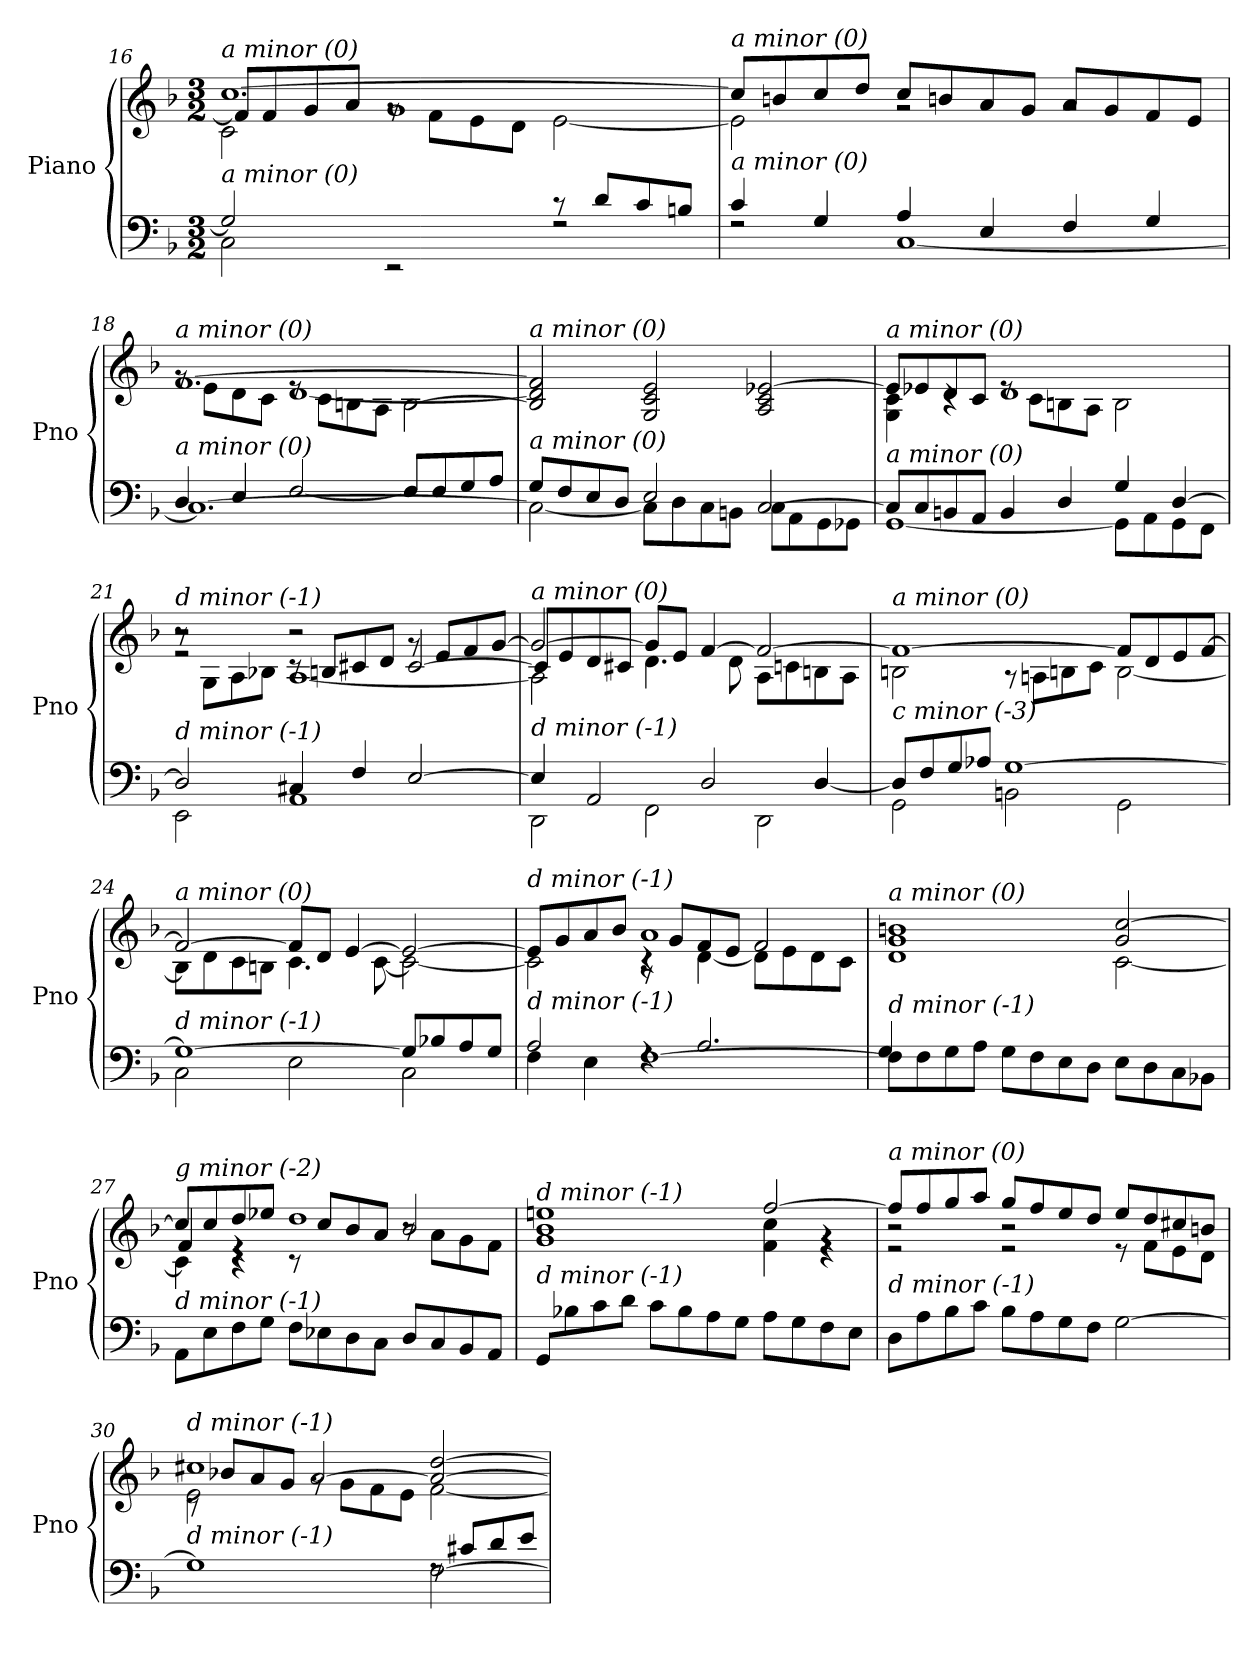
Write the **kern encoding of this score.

**kern	**kern
*part1	*part1
*staff2	*staff1
*I"Piano	*
*I'Pno	*
*clefF4	*clefG2
*k[b-]	*k[b-]
*M3/2	*M3/2
=16	=16
*^	*^
*	*	*	*^
*	*	*	*	*^
!	!	!LO:TX:i:t=a minor (0)	!	!	!
!LO:TX:i:t=a minor (0)	!	!	!	!	!
2G/]	2C\	[1.cc	2c\	8f/L]	2ryy
.	.	.	.	8f/	.
.	.	.	.	8g/	.
.	.	.	.	8a/J	.
2rEE	2ryy	.	8rg	1g	2ryy
.	.	.	8f\L	.	.
.	.	.	8e\	.	.
.	.	.	8d\J	.	.
8r	2rF	.	[2e\	.	2ryy
8d/L	.	.	.	.	.
8c/	.	.	.	.	.
8Bn/J	.	.	.	.	.
*	*	*	*v	*v	*v
!!LO:PB:g=z
=17	=17	=17	=17
!	!	!LO:TX:i:t=a minor (0)	!
!LO:TX:i:t=a minor (0)	!	!	!
4c/	2rF	8cc/L]	2e\]
.	.	8bn/	.
4G/	.	8cc/	.
.	.	8dd/J	.
4A/	[1C	8cc/L	2rg
.	.	8bn/	.
4E/	.	8a/	.
.	.	8g/J	.
4F/	.	8a/L	2rg
.	.	8g/	.
4G/	.	8f/	.
.	.	8e/J	.
=18	=18	=18	=18
*	*^	*	*^
!	!	!	!LO:TX:i:t=a minor (0)	!	!
!LO:TX:i:t=a minor (0)	!	!	!	!	!
2ryy	4D/	1.C_	[1.f	8rg	2ryy
.	.	.	.	8e\L	.
.	4E/	.	.	8d\	.
.	.	.	.	8c\J	.
1ryy	[2F/	.	.	[1d	8re
.	.	.	.	.	8c\L
.	.	.	.	.	8Bn\
.	.	.	.	.	8A\J
.	8F/L]	.	.	.	[2B\
.	8F/	.	.	.	.
.	8G/	.	.	.	.
.	8A/J	.	.	.	.
*	*v	*v	*	*	*
*	*	*v	*v	*v
=19	=19	=19
!	!	!LO:TX:i:t=a minor (0)
!LO:TX:i:t=a minor (0)	!	!
8G/L	2C\_	2B/] 2d/] 2f/]
8F/	.	.
8E/	.	.
8D/J	.	.
2E/	8C\L]	2G/ 2c/ 2e/
.	8D\	.
.	8C\	.
.	8BBn\J	.
[2C/	8C\L	2A/ 2c/ [2e-X/
.	8AA\	.
.	8GG\	.
.	8GG-Xi\J	.
!!LO:LB:g=z
=20	=20	=20
*	*	*^
!	!	!LO:TX:i:t=a minor (0)	!
!LO:TX:i:t=a minor (0)	!	!	!
8C/L]	[1GG	8e-/L]	4G\ 4c\
8C/	.	8e-X/	.
8BBn/	.	8d/	4rc
8AA/J	.	8c/J	.
4BB/	.	1d	8re
.	.	.	8c\L
4D/	.	.	8Bn\
.	.	.	8A\J
4G/	8GG\L]	.	2B\
.	8AA\	.	.
[4D/	8GG\	.	.
.	8FF\J	.	.
=21	=21	=21	=21
*	*	*	*^
!	!	!LO:TX:i:t=d minor (-1)	!	!
!LO:TX:i:t=d minor (-1)	!	!	!	!
2D/]	2EE\	2r	8r	2re
.	.	.	8G\L	.
.	.	.	8A\	.
.	.	.	8B-X\J	.
4C#X/	1AA	2r	[1A	8rc
.	.	.	.	8Bn/L
4F/	.	.	.	8c#X/
.	.	.	.	8d/J
[2E/	.	8rg	.	[2c#/
.	.	8e/L	.	.
.	.	8f/	.	.
.	.	[8g/J	.	.
=22	=22	=22	=22	=22
*	*^	*	*	*
!	!	!	!LO:TX:i:t=a minor (0)	!	!
!LO:TX:i:t=d minor (-1)	!	!	!	!	!
2ryy	4E/]	2DD\	2g/_	2A\]	8c#/L]
.	.	.	.	.	8e/
.	2AA/	.	.	.	8d/
.	.	.	.	.	8c#X/J
1ryy	.	2FF\	8g/L]	4.d\	1ryy
.	.	.	8e/J	.	.
.	2D/	.	[4f/	.	.
.	.	.	.	8d\	.
.	.	2DD\	2f/_	8A\L	.
.	.	.	.	8cn\	.
.	[4D/	.	.	8Bn\	.
.	.	.	.	8A\J	.
*	*v	*v	*	*	*
*	*	*	*v	*v
!!LO:LB:g=z
=23	=23	=23	=23
!	!	!LO:TX:i:t=a minor (0)	!
!LO:TX:i:t=c minor (-3)	!	!	!
8D/L]	2GG\	1f_	2Bn\
8F/	.	.	.
8G/	.	.	.
8A-X/J	.	.	.
[1G	2BBn\	.	8r
.	.	.	8An\L
.	.	.	8Bn\
.	.	.	8c\J
.	2GG\	8f/L]	[2B\
.	.	8d/	.
.	.	8e/	.
.	.	[8f/J	.
=24	=24	=24	=24
!	!	!LO:TX:i:t=a minor (0)	!
!LO:TX:i:t=d minor (-1)	!	!	!
1G_	2C\	2f/_	8B\L]
.	.	.	8d\
.	.	.	8c\
.	.	.	8Bn\J
.	2E\	8f/L]	4.c\
.	.	8d/J	.
.	.	[4e/	.
.	.	.	[8c\
8G/L]	2C\	2e/_	2c\_
8B-X/	.	.	.
8A/	.	.	.
8G/J	.	.	.
=25	=25	=25	=25
*	*^	*	*^
!	!	!	!LO:TX:i:t=d minor (-1)	!	!
!LO:TX:i:t=d minor (-1)	!	!	!	!	!
2ryy	2A/	4F\	8e/L]	2c\]	2ryy
.	.	.	8g/	.	.
.	.	4E\	8a/	.	.
.	.	.	8b-/J	.	.
1ryy	4rF	[1F	1a	4rc	8rA
.	.	.	.	.	8g/L
.	2.A/	.	.	[4d\	8f/
.	.	.	.	.	8e/J
.	.	.	.	8d\L]	2f/
.	.	.	.	8e\	.
.	.	.	.	8d\	.
.	.	.	.	8c\J	.
!!LO:LB:g=z	!!	!!
=26	=26	=26	=26	=26	=26
!	!	!	!LO:TX:i:t=a minor (0)	!	!
!LO:TX:i:t=d minor (-1)	!	!	!	!	!
1ryy	8F\L]	4G/	1d 1g 1bn	1ryy	4ryy
.	8F\	.	.	.	.
.	8G\	1ryy	.	.	1ryy
.	8A\J	.	.	.	.
.	8G\L	.	.	.	.
.	8F\	.	.	.	.
.	8E\	.	.	.	.
.	8D\J	.	.	.	.
2ryy	8E\L	.	2g/ [2cc/	[2c\	.
.	8D\	.	.	.	.
.	8C\	4ryy	.	.	4ryy
.	8BB-X\J	.	.	.	.
*	*v	*v	*	*	*
=27	=27	=27	=27	=27
!	!	!LO:TX:i:t=g minor (-2)	!	!
!LO:TX:i:t=d minor (-1)	!	!	!	!
2ryy	8AA\L	8cc/L]	4c\]	4f/
.	8E\	8cc/	.	.
.	8F\	8dd/	4re	4rc
.	8G\J	8ee-X/J	.	.
2ryy	8F\L	1dd	2ryy	8rc
.	8E-X\	.	.	8cc/L
.	8D\	.	.	8b-/
.	8C\J	.	.	8a/J
2ryy	8D/L	.	8r	2b-/
.	8C/	.	8a\L	.
.	8BB-/	.	8g\	.
.	8AA/J	.	8f\J	.
=28	=28	=28	=28	=28
*	*^	*	*	*
!	!	!	!LO:TX:i:t=d minor (-1)	!	!
!LO:TX:i:t=d minor (-1)	!	!	!	!	!
1ryy	1ryy	8GG/L	1g 1b- 1een	1ryy	1ryy
.	.	8B-X\	.	.	.
.	.	8c\	.	.	.
.	.	8d\J	.	.	.
.	.	8c\L	.	.	.
.	.	8B-\	.	.	.
.	.	8A\	.	.	.
.	.	8G\J	.	.	.
2ryy	4ryy	8A\L	[2ff/	4f\ 4cc\	4ryy
.	.	8G\	.	.	.
.	4ryy	8F\	.	4rg	4re
.	.	8E\J	.	.	.
=29	=29	=29	=29	=29	=29
!	!	!	!LO:TX:i:t=a minor (0)	!	!
!LO:TX:i:t=d minor (-1)	!	!	!	!	!
*	*v	*v	*	*	*
1ryy	8D\L	8ff/L]	2r	2re
.	8A\	8ff/	.	.
.	8B-\	8gg/	.	.
.	8c\J	8aa/J	.	.
.	8B-\L	8gg/L	2r	2re
.	8A\	8ff/	.	.
.	8G\	8ee/	.	.
.	8F\J	8dd/J	.	.
2ryy	[2G\	8ee/L	8r	2ryy
.	.	8dd/	8f\L	.
.	.	8cc#X/	8e\	.
.	.	8bn/J	8d\J	.
!!LO:LB:g=z
=30	=30	=30	=30	=30
*	*^	*	*	*^
!	!	!	!LO:TX:i:t=d minor (-1)	!	!	!
!LO:TX:i:t=d minor (-1)	!	!	!	!	!	!
1ryy	1G]	1ryy	1cc#X	2e\	8rc	1ryy
.	.	.	.	.	8b-X/L	.
.	.	.	.	.	8a/	.
.	.	.	.	.	8g/J	.
.	.	.	.	8rg	[2a/	.
.	.	.	.	8g\L	.	.
.	.	.	.	8f\	.	.
.	.	.	.	8e\J	.	.
2ryy	8rF	[2F\	2a/_ [2dd/	[2f\	2ryy	2ryy
.	8c#X/L	.	.	.	.	.
.	8d/	.	.	.	.	.
.	8e/J	.	.	.	.	.
*v	*v	*v	*	*	*	*
*	*v	*v	*v	*v
=	=
*-	*-
